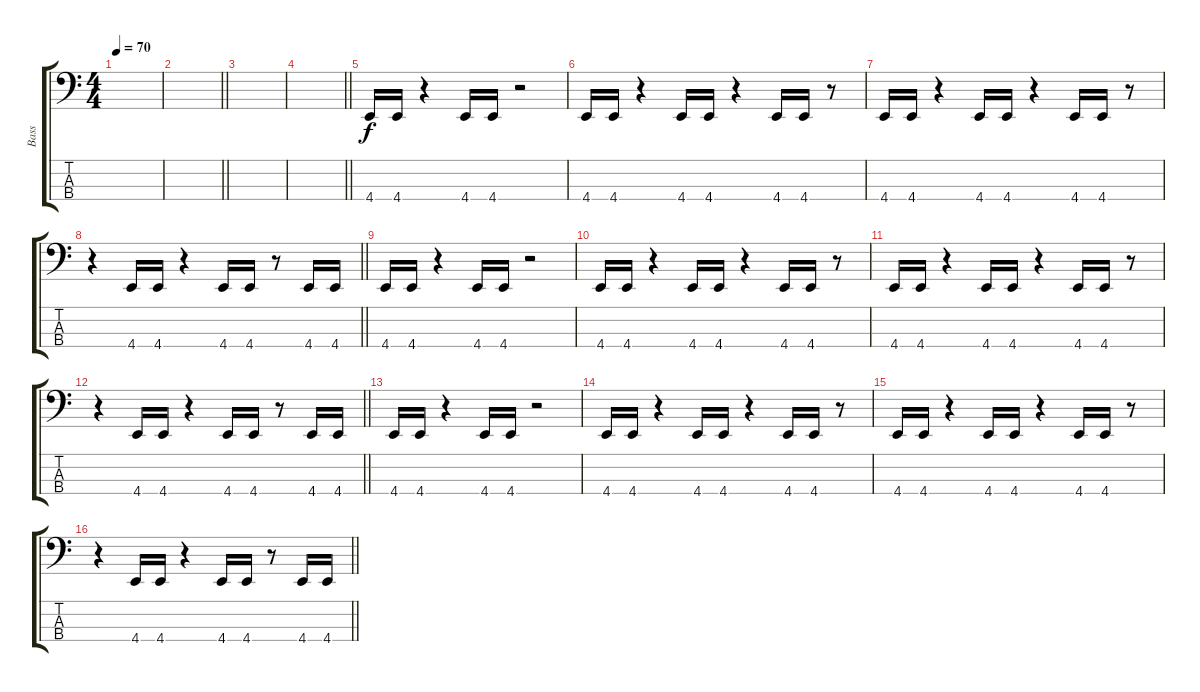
\track ("Bass" "Bass") {instrument electricbassfinger}
\staff {score tabs}
\tuning (F2 C2 G1 C1) {hide}
\ts (4 4)
\tempo 70
\clef f4
\ks c
|
\barLineRight lightlight
|
|
\barLineRight lightlight
|
\section ("" "")
4.4.16 4.4.16 r.4 4.4.16 4.4.16 r.2 |
4.4.16 4.4.16 r.4 4.4.16 4.4.16 r.4 4.4.16 4.4.16 r.8 |
4.4.16 4.4.16 r.4 4.4.16 4.4.16 r.4 4.4.16 4.4.16 r.8 |
\barLineRight lightlight
r.4 4.4.16 4.4.16 r.4 4.4.16 4.4.16 r.8 4.4.16 4.4.16 |
4.4.16 4.4.16 r.4 4.4.16 4.4.16 r.2 |
4.4.16 4.4.16 r.4 4.4.16 4.4.16 r.4 4.4.16 4.4.16 r.8 |
4.4.16 4.4.16 r.4 4.4.16 4.4.16 r.4 4.4.16 4.4.16 r.8 |
\barLineRight lightlight
r.4 4.4.16 4.4.16 r.4 4.4.16 4.4.16 r.8 4.4.16 4.4.16 |
4.4.16 4.4.16 r.4 4.4.16 4.4.16 r.2 |
4.4.16 4.4.16 r.4 4.4.16 4.4.16 r.4 4.4.16 4.4.16 r.8 |
4.4.16 4.4.16 r.4 4.4.16 4.4.16 r.4 4.4.16 4.4.16 r.8 |
\barLineRight lightlight
r.4 4.4.16 4.4.16 r.4 4.4.16 4.4.16 r.8 4.4.16 4.4.16
